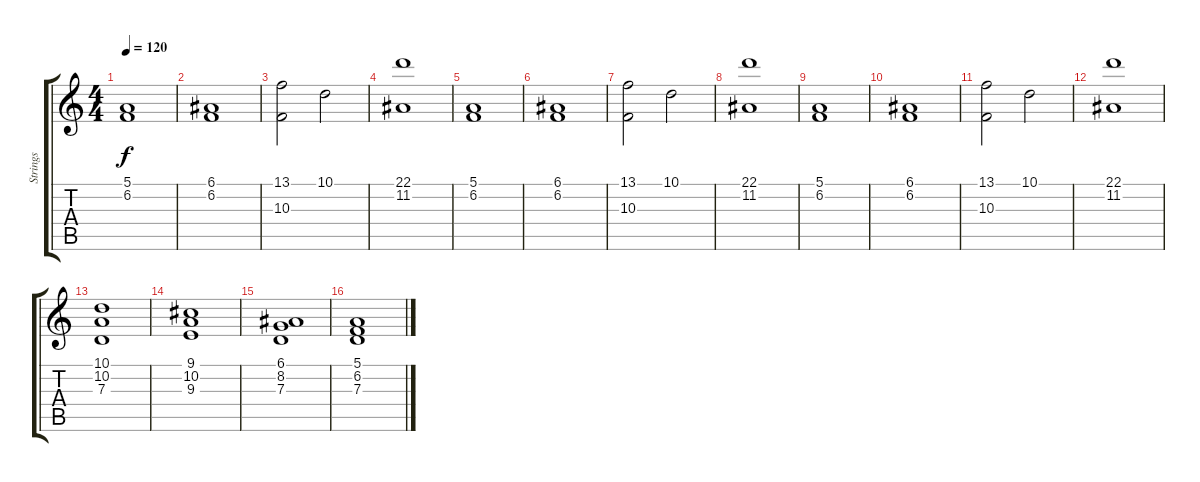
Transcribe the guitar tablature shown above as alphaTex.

\track ("Strings" "Strings") {instrument stringensemble2}
\staff {score tabs}
\tuning (E4 B3 G3 D3 A2 E2) {hide}
\ts (4 4)
\tempo 120
\clef g2
\ks c
(5.1 6.2).1{dy f} |
(6.1 6.2).1 |
(13.1 10.3).2 10.1.2 |
(22.1 11.2).1 |
(5.1 6.2).1 |
(6.1 6.2).1 |
(13.1 10.3).2 10.1.2 |
(22.1 11.2).1 |
(5.1 6.2).1 |
(6.1 6.2).1 |
(13.1 10.3).2 10.1.2 |
(22.1 11.2).1 |
(10.1 10.2 7.3).1 |
(9.1 10.2 9.3).1 |
(6.1 8.2 7.3).1 |
(5.1 6.2 7.3).1
